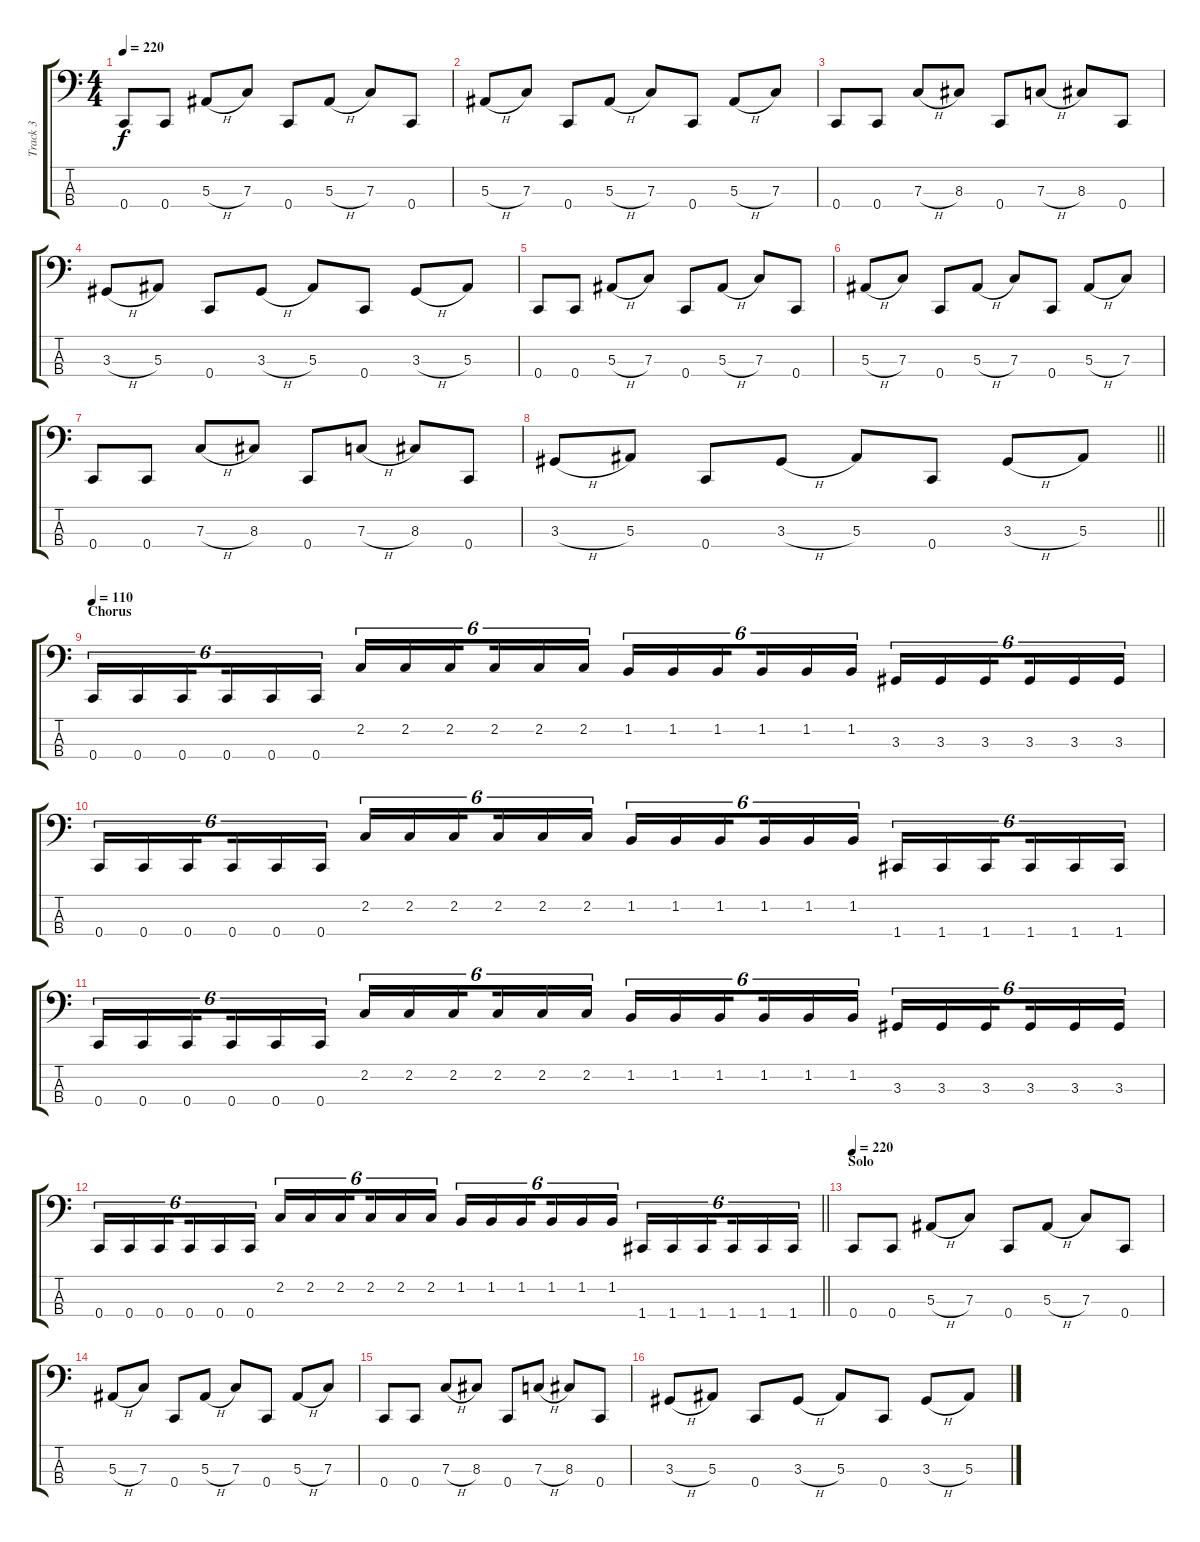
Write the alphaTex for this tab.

\track ("Track 3" "Track 3") {instrument electricbasspick}
\staff {score tabs}
\tuning (Eb2 Bb1 F1 C1) {hide}
\ts (4 4)
\tempo 220
\clef f4
\ks c
0.4.8{dy f} 0.4.8 5.3{h}.8 7.3.8 0.4.8 5.3{h}.8 7.3.8 0.4.8 |
5.3{h}.8 7.3.8 0.4.8 5.3{h}.8 7.3.8 0.4.8 5.3{h}.8 7.3.8 |
0.4.8 0.4.8 7.3{h}.8 8.3.8 0.4.8 7.3{h}.8 8.3.8 0.4.8 |
3.3{h}.8 5.3.8 0.4.8 3.3{h}.8 5.3.8 0.4.8 3.3{h}.8 5.3.8 |
0.4.8 0.4.8 5.3{h}.8 7.3.8 0.4.8 5.3{h}.8 7.3.8 0.4.8 |
5.3{h}.8 7.3.8 0.4.8 5.3{h}.8 7.3.8 0.4.8 5.3{h}.8 7.3.8 |
0.4.8 0.4.8 7.3{h}.8 8.3.8 0.4.8 7.3{h}.8 8.3.8 0.4.8 |
\barLineRight lightlight
3.3{h}.8 5.3.8 0.4.8 3.3{h}.8 5.3.8 0.4.8 3.3{h}.8 5.3.8 |
\section ("" "Chorus")
\tempo 110
0.4.16{tu (6 4)} 0.4.16{tu (6 4)} 0.4.16{tu (6 4) beam splitsecondary} 0.4.16{tu (6 4)} 0.4.16{tu (6 4)} 0.4.16{tu (6 4)} 2.2.16{tu (6 4)} 2.2.16{tu (6 4)} 2.2.16{tu (6 4) beam splitsecondary} 2.2.16{tu (6 4)} 2.2.16{tu (6 4)} 2.2.16{tu (6 4)} 1.2.16{tu (6 4)} 1.2.16{tu (6 4)} 1.2.16{tu (6 4) beam splitsecondary} 1.2.16{tu (6 4)} 1.2.16{tu (6 4)} 1.2.16{tu (6 4)} 3.3.16{tu (6 4)} 3.3.16{tu (6 4)} 3.3.16{tu (6 4) beam splitsecondary} 3.3.16{tu (6 4)} 3.3.16{tu (6 4)} 3.3.16{tu (6 4)} |
0.4.16{tu (6 4)} 0.4.16{tu (6 4)} 0.4.16{tu (6 4) beam splitsecondary} 0.4.16{tu (6 4)} 0.4.16{tu (6 4)} 0.4.16{tu (6 4)} 2.2.16{tu (6 4)} 2.2.16{tu (6 4)} 2.2.16{tu (6 4) beam splitsecondary} 2.2.16{tu (6 4)} 2.2.16{tu (6 4)} 2.2.16{tu (6 4)} 1.2.16{tu (6 4)} 1.2.16{tu (6 4)} 1.2.16{tu (6 4) beam splitsecondary} 1.2.16{tu (6 4)} 1.2.16{tu (6 4)} 1.2.16{tu (6 4)} 1.4.16{tu (6 4)} 1.4.16{tu (6 4)} 1.4.16{tu (6 4) beam splitsecondary} 1.4.16{tu (6 4)} 1.4.16{tu (6 4)} 1.4.16{tu (6 4)} |
0.4.16{tu (6 4)} 0.4.16{tu (6 4)} 0.4.16{tu (6 4) beam splitsecondary} 0.4.16{tu (6 4)} 0.4.16{tu (6 4)} 0.4.16{tu (6 4)} 2.2.16{tu (6 4)} 2.2.16{tu (6 4)} 2.2.16{tu (6 4) beam splitsecondary} 2.2.16{tu (6 4)} 2.2.16{tu (6 4)} 2.2.16{tu (6 4)} 1.2.16{tu (6 4)} 1.2.16{tu (6 4)} 1.2.16{tu (6 4) beam splitsecondary} 1.2.16{tu (6 4)} 1.2.16{tu (6 4)} 1.2.16{tu (6 4)} 3.3.16{tu (6 4)} 3.3.16{tu (6 4)} 3.3.16{tu (6 4) beam splitsecondary} 3.3.16{tu (6 4)} 3.3.16{tu (6 4)} 3.3.16{tu (6 4)} |
\barLineRight lightlight
0.4.16{tu (6 4)} 0.4.16{tu (6 4)} 0.4.16{tu (6 4) beam splitsecondary} 0.4.16{tu (6 4)} 0.4.16{tu (6 4)} 0.4.16{tu (6 4)} 2.2.16{tu (6 4)} 2.2.16{tu (6 4)} 2.2.16{tu (6 4) beam splitsecondary} 2.2.16{tu (6 4)} 2.2.16{tu (6 4)} 2.2.16{tu (6 4)} 1.2.16{tu (6 4)} 1.2.16{tu (6 4)} 1.2.16{tu (6 4) beam splitsecondary} 1.2.16{tu (6 4)} 1.2.16{tu (6 4)} 1.2.16{tu (6 4)} 1.4.16{tu (6 4)} 1.4.16{tu (6 4)} 1.4.16{tu (6 4) beam splitsecondary} 1.4.16{tu (6 4)} 1.4.16{tu (6 4)} 1.4.16{tu (6 4)} |
\section ("" "Solo")
\tempo 220
0.4.8 0.4.8 5.3{h}.8 7.3.8 0.4.8 5.3{h}.8 7.3.8 0.4.8 |
5.3{h}.8 7.3.8 0.4.8 5.3{h}.8 7.3.8 0.4.8 5.3{h}.8 7.3.8 |
0.4.8 0.4.8 7.3{h}.8 8.3.8 0.4.8 7.3{h}.8 8.3.8 0.4.8 |
3.3{h}.8 5.3.8 0.4.8 3.3{h}.8 5.3.8 0.4.8 3.3{h}.8 5.3.8
